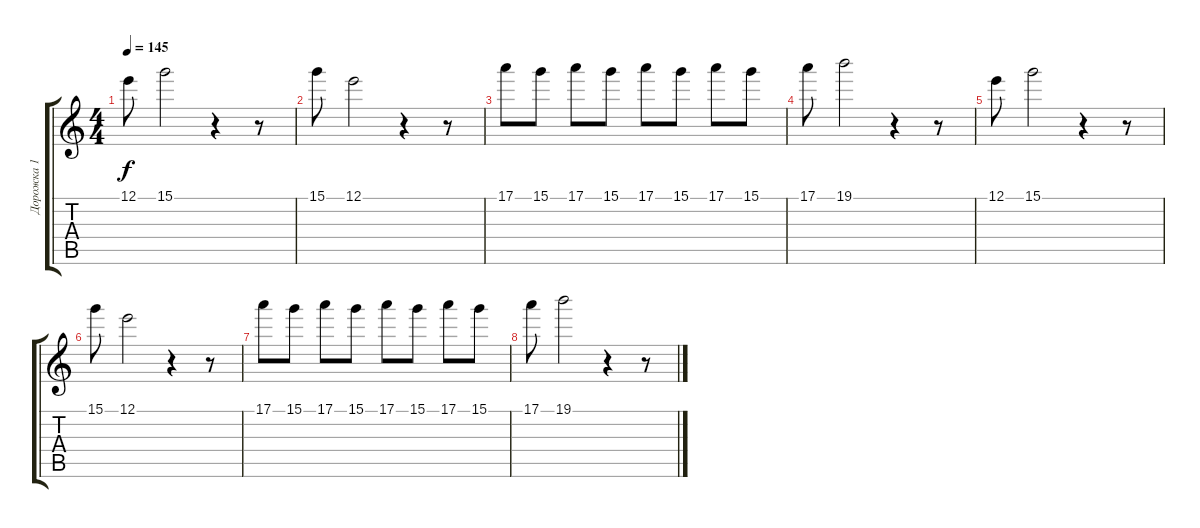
\track ("Дорожка 1" "Дорожка 1") {instrument sitar}
\staff {score tabs}
\tuning (E5 B4 G4 D4 A3 E3) {hide}
\ts (4 4)
\tempo 145
\clef g2
\ks c
12.1.8{dy f} 15.1.2 r.4 r.8 |
15.1.8 12.1.2 r.4 r.8 |
17.1.8 15.1.8 17.1.8 15.1.8 17.1.8 15.1.8 17.1.8 15.1.8 |
17.1.8 19.1.2 r.4 r.8 |
12.1.8 15.1.2 r.4 r.8 |
15.1.8 12.1.2 r.4 r.8 |
17.1.8 15.1.8 17.1.8 15.1.8 17.1.8 15.1.8 17.1.8 15.1.8 |
17.1.8 19.1.2 r.4 r.8
